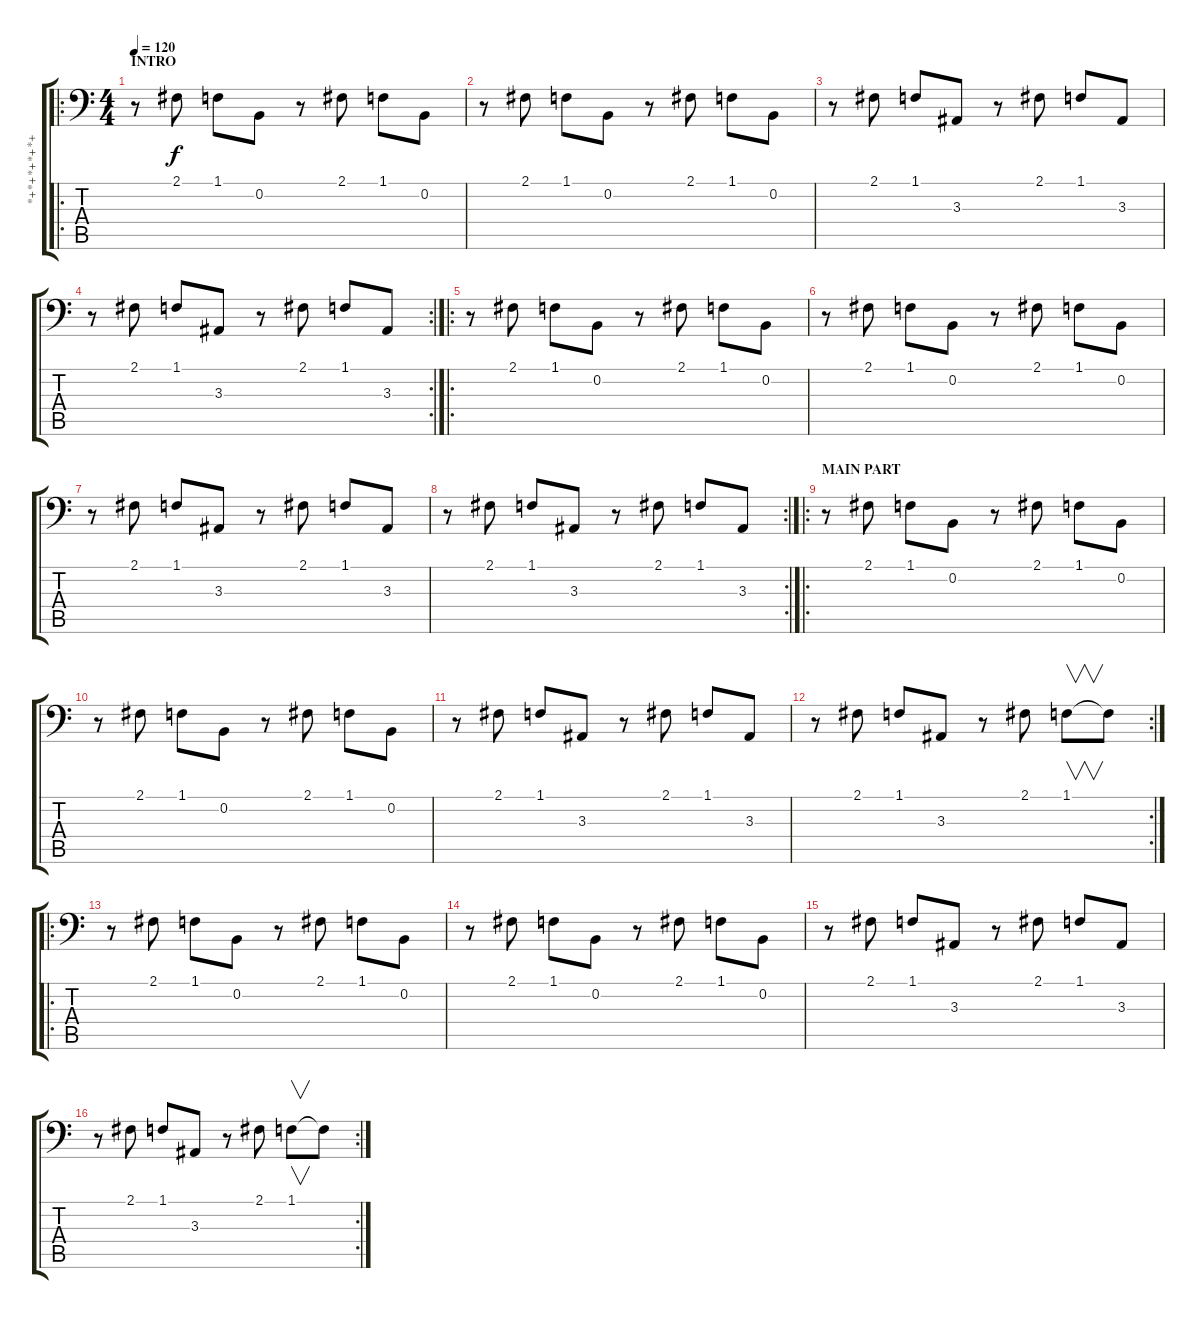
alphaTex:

\track ("*+*+*+*+*+*+" "*+*+*+*+*+") {instrument fx8scifi}
\staff {score tabs}
\tuning (E3 B2 G2 D2 A1 E1) {hide}
\ro
\ts (4 4)
\section ("" "INTRO")
\tempo 120
\clef f4
\ks c
r.8{dy f instrument fx8scifi} 2.1.8 1.1.8 0.2.8 r.8 2.1.8 1.1.8 0.2.8 |
r.8 2.1.8 1.1.8 0.2.8 r.8 2.1.8 1.1.8 0.2.8 |
r.8 2.1.8 1.1.8 3.3.8 r.8 2.1.8 1.1.8 3.3.8 |
\rc 2
r.8 2.1.8 1.1.8 3.3.8 r.8 2.1.8 1.1.8 3.3.8 |
\ro
r.8 2.1.8 1.1.8 0.2.8 r.8 2.1.8 1.1.8 0.2.8 |
r.8 2.1.8 1.1.8 0.2.8 r.8 2.1.8 1.1.8 0.2.8 |
r.8 2.1.8 1.1.8 3.3.8 r.8 2.1.8 1.1.8 3.3.8 |
\rc 2
r.8 2.1.8 1.1.8 3.3.8 r.8 2.1.8 1.1.8 3.3.8 |
\ro
\section ("" "MAIN PART")
r.8 2.1.8 1.1.8 0.2.8 r.8 2.1.8 1.1.8 0.2.8 |
r.8 2.1.8 1.1.8 0.2.8 r.8 2.1.8 1.1.8 0.2.8 |
r.8 2.1.8 1.1.8 3.3.8 r.8 2.1.8 1.1.8 3.3.8 |
\rc 2
r.8 2.1.8 1.1.8 3.3.8 r.8 2.1.8 1.1.8{v} 1.1{t}.8 |
\ro
r.8 2.1.8 1.1.8 0.2.8 r.8 2.1.8 1.1.8 0.2.8 |
r.8 2.1.8 1.1.8 0.2.8 r.8 2.1.8 1.1.8 0.2.8 |
r.8 2.1.8 1.1.8 3.3.8 r.8 2.1.8 1.1.8 3.3.8 |
\rc 2
r.8 2.1.8 1.1.8 3.3.8 r.8 2.1.8 1.1.8{v} 1.1{t}.8
